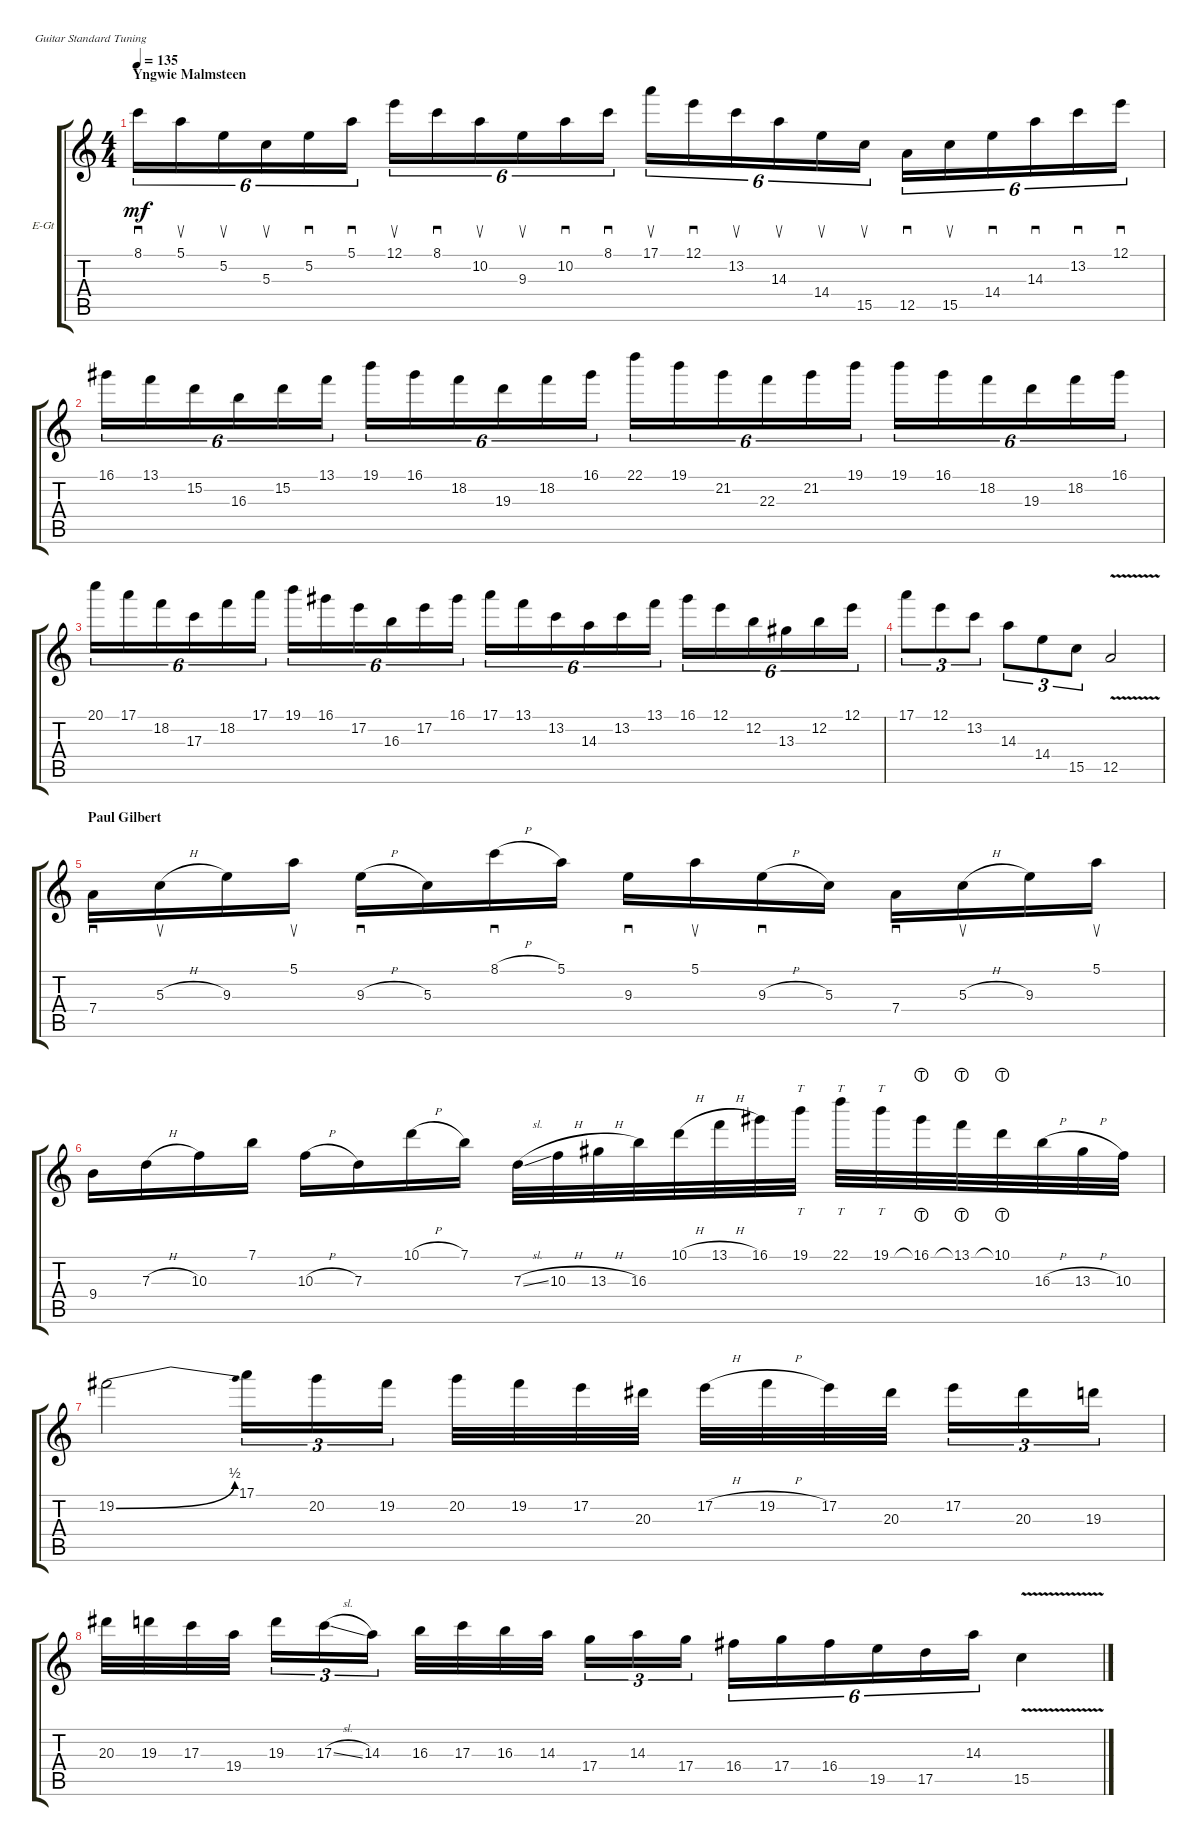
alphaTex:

\defaultSystemsLayout 4
\bracketExtendMode groupsimilarinstruments
\firstSystemTrackNameOrientation horizontal
\otherSystemsTrackNameOrientation horizontal
\track ("Distortion GTR" "E-Gt") {instrument distortionguitar}
\staff {score tabs}
\tuning (E4 B3 G3 D3 A2 E2)
\ts (4 4)
\section ("" "Yngwie Malmsteen")
\tempo 135
\clef g2
\ks c
8.1.16{sd tu (6 4) dy mf} 5.1.16{su tu (6 4)} 5.2.16{su tu (6 4)} 5.3.16{su tu (6 4)} 5.2.16{sd tu (6 4)} 5.1.16{sd tu (6 4)} 12.1.16{su tu (6 4)} 8.1.16{sd tu (6 4)} 10.2.16{su tu (6 4)} 9.3.16{su tu (6 4)} 10.2.16{sd tu (6 4)} 8.1.16{sd tu (6 4)} 17.1.16{su tu (6 4)} 12.1.16{sd tu (6 4)} 13.2.16{su tu (6 4)} 14.3.16{su tu (6 4)} 14.4.16{su tu (6 4)} 15.5.16{su tu (6 4)} 12.5.16{sd tu (6 4)} 15.5.16{su tu (6 4)} 14.4.16{sd tu (6 4)} 14.3.16{sd tu (6 4)} 13.2.16{sd tu (6 4)} 12.1.16{sd tu (6 4)} |
16.1.16{tu (6 4)} 13.1.16{tu (6 4)} 15.2.16{tu (6 4)} 16.3.16{tu (6 4)} 15.2.16{tu (6 4)} 13.1.16{tu (6 4)} 19.1.16{tu (6 4)} 16.1.16{tu (6 4)} 18.2.16{tu (6 4)} 19.3.16{tu (6 4)} 18.2.16{tu (6 4)} 16.1.16{tu (6 4)} 22.1.16{tu (6 4)} 19.1.16{tu (6 4)} 21.2.16{tu (6 4)} 22.3.16{tu (6 4)} 21.2.16{tu (6 4)} 19.1.16{tu (6 4)} 19.1.16{tu (6 4)} 16.1.16{tu (6 4)} 18.2.16{tu (6 4)} 19.3.16{tu (6 4)} 18.2.16{tu (6 4)} 16.1.16{tu (6 4)} |
20.1.16{tu (6 4)} 17.1.16{tu (6 4)} 18.2.16{tu (6 4)} 17.3.16{tu (6 4)} 18.2.16{tu (6 4)} 17.1.16{tu (6 4)} 19.1.16{tu (6 4)} 16.1.16{tu (6 4)} 17.2.16{tu (6 4)} 16.3.16{tu (6 4)} 17.2.16{tu (6 4)} 16.1.16{tu (6 4)} 17.1.16{tu (6 4)} 13.1.16{tu (6 4)} 13.2.16{tu (6 4)} 14.3.16{tu (6 4)} 13.2.16{tu (6 4)} 13.1.16{tu (6 4)} 16.1.16{tu (6 4)} 12.1.16{tu (6 4)} 12.2.16{tu (6 4)} 13.3.16{tu (6 4)} 12.2.16{tu (6 4)} 12.1.16{tu (6 4)} |
17.1.8{tu (3 2)} 12.1.8{tu (3 2)} 13.2.8{tu (3 2)} 14.3.8{tu (3 2)} 14.4.8{tu (3 2)} 15.5.8{tu (3 2)} 12.5{v}.2 |
\section ("" "Paul Gilbert")
7.4.16{sd} 5.3{h}.16{su} 9.3.16 5.1.16{su} 9.3{h}.16{sd} 5.3.16 8.1{h}.16{sd} 5.1.16 9.3.16{sd} 5.1.16{su} 9.3{h}.16{sd} 5.3.16 7.4.16{sd} 5.3{h}.16{su} 9.3.16 5.1.16{su} |
9.4.16 7.3{h}.16 10.3.16 7.1.16 10.3{h}.16 7.3.16 10.1{h}.16 7.1.16 7.3{sl}.32 10.3{h}.32 13.3{h}.32 16.3.32 10.1{h}.32 13.1{h}.32 16.1.32 19.1.32{tt} 22.1.32{tt} 19.1.32{tt} 16.1{lht}.32 13.1{lht}.32 10.1{lht}.32 16.3{h}.32 13.3{h}.32 10.3.32 |
19.2{be (bend 0 0 29.4 2)}.2 17.1.16{tu (3 2)} 20.2.16{tu (3 2)} 19.2.16{tu (3 2)} 20.2.32 19.2.32 17.2.32 20.3.32 17.2{h}.32 19.2{h}.32 17.2.32 20.3.32 17.2.16{tu (3 2)} 20.3.16{tu (3 2)} 19.3.16{tu (3 2)} |
20.3.32 19.3.32 17.3.32 19.4.32 19.3.16{tu (3 2)} 17.3{sl}.16{tu (3 2)} 14.3.16{tu (3 2)} 16.3.32 17.3.32 16.3.32 14.3.32 17.4.16{tu (3 2)} 14.3.16{tu (3 2)} 17.4.16{tu (3 2)} 16.4.16{tu (6 4)} 17.4.16{tu (6 4)} 16.4.16{tu (6 4)} 19.5.16{tu (6 4)} 17.5.16{tu (6 4)} 14.3.16{tu (6 4)} 15.5{v}.4
